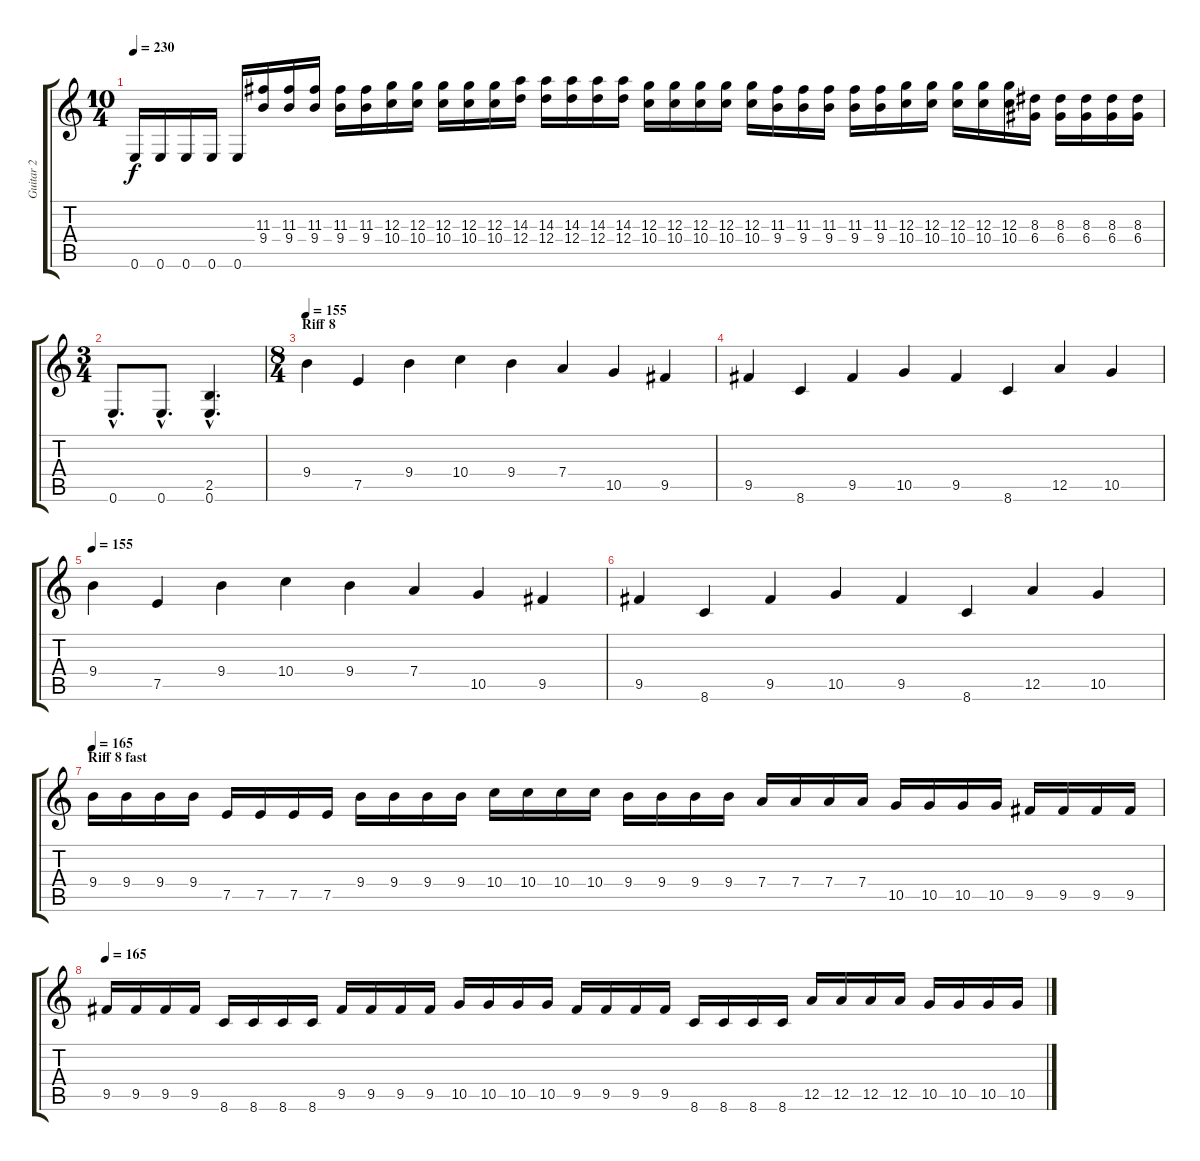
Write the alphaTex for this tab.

\track ("Guitar 2" "Guitar 2") {instrument distortionguitar}
\staff {score tabs}
\tuning (E4 B3 G3 D3 A2 E2) {hide}
\ts (10 4)
\tempo 230
\clef g2
\ks c
0.6.16{dy f} 0.6.16 0.6.16 0.6.16 0.6.16 (11.3 9.4).16 (11.3 9.4).16 (11.3 9.4).16 (11.3 9.4).16 (11.3 9.4).16 (12.3 10.4).16 (12.3 10.4).16 (12.3 10.4).16 (12.3 10.4).16 (12.3 10.4).16 (14.3 12.4).16 (14.3 12.4).16 (14.3 12.4).16 (14.3 12.4).16 (14.3 12.4).16 (12.3 10.4).16 (12.3 10.4).16 (12.3 10.4).16 (12.3 10.4).16 (12.3 10.4).16 (11.3 9.4).16 (11.3 9.4).16 (11.3 9.4).16 (11.3 9.4).16 (11.3 9.4).16 (12.3 10.4).16 (12.3 10.4).16 (12.3 10.4).16 (12.3 10.4).16 (12.3 10.4).16 (8.3 6.4).16 (8.3 6.4).16 (8.3 6.4).16 (8.3 6.4).16 (8.3 6.4).16 |
\ts (3 4)
0.6{hac}.8{d} 0.6{hac}.8{d} (2.5{hac} 0.6{hac}).4{d} |
\ts (8 4)
\section ("" "Riff 8")
\tempo 155
9.4.4 7.5.4 9.4.4 10.4.4 9.4.4 7.4.4 10.5.4 9.5.4 |
9.5.4 8.6.4 9.5.4 10.5.4 9.5.4 8.6.4 12.5.4 10.5.4 |
\tempo 155
9.4.4 7.5.4 9.4.4 10.4.4 9.4.4 7.4.4 10.5.4 9.5.4 |
9.5.4 8.6.4 9.5.4 10.5.4 9.5.4 8.6.4 12.5.4 10.5.4 |
\section ("" "Riff 8 fast")
\tempo 165
9.4.16 9.4.16 9.4.16 9.4.16 7.5.16 7.5.16 7.5.16 7.5.16 9.4.16 9.4.16 9.4.16 9.4.16 10.4.16 10.4.16 10.4.16 10.4.16 9.4.16 9.4.16 9.4.16 9.4.16 7.4.16 7.4.16 7.4.16 7.4.16 10.5.16 10.5.16 10.5.16 10.5.16 9.5.16 9.5.16 9.5.16 9.5.16 |
\tempo 165
9.5.16 9.5.16 9.5.16 9.5.16 8.6.16 8.6.16 8.6.16 8.6.16 9.5.16 9.5.16 9.5.16 9.5.16 10.5.16 10.5.16 10.5.16 10.5.16 9.5.16 9.5.16 9.5.16 9.5.16 8.6.16 8.6.16 8.6.16 8.6.16 12.5.16 12.5.16 12.5.16 12.5.16 10.5.16 10.5.16 10.5.16 10.5.16
